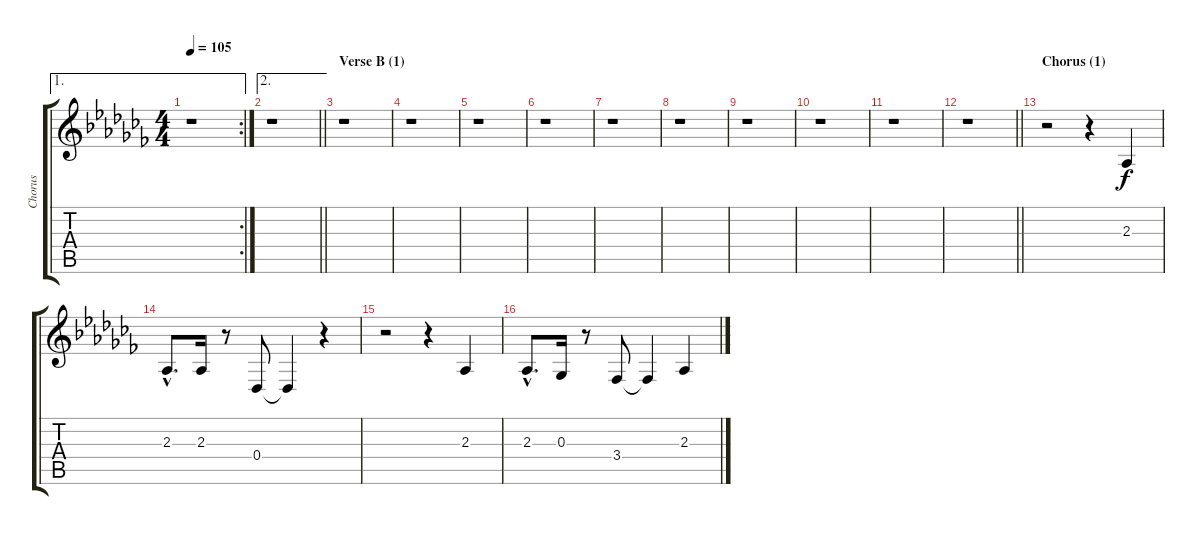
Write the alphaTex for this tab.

\track ("Chorus" "Chorus") {instrument sopranosax}
\staff {score tabs}
\tuning (Eb4 Bb3 Gb3 Db3 Ab2 Eb2) {hide}
\ae 1
\rc 2
\ts (4 4)
\tempo 105
\clef g2
\ks abminor
r.1{dy f} |
\ae 2
\barLineRight lightlight
r.1 |
\section ("" "Verse B (1)")
r.1 |
r.1 |
r.1 |
r.1 |
r.1 |
r.1 |
r.1 |
r.1 |
r.1 |
\barLineRight lightlight
r.1 |
\section ("" "Chorus (1)")
r.2 r.4 2.3.4 |
2.3{hac}.8{d} 2.3.16 r.8 0.4.8 0.4{t}.4 r.4 |
r.2 r.4 2.3.4 |
2.3{hac}.8{d} 0.3.16 r.8 3.4.8 3.4{t}.4 2.3.4
